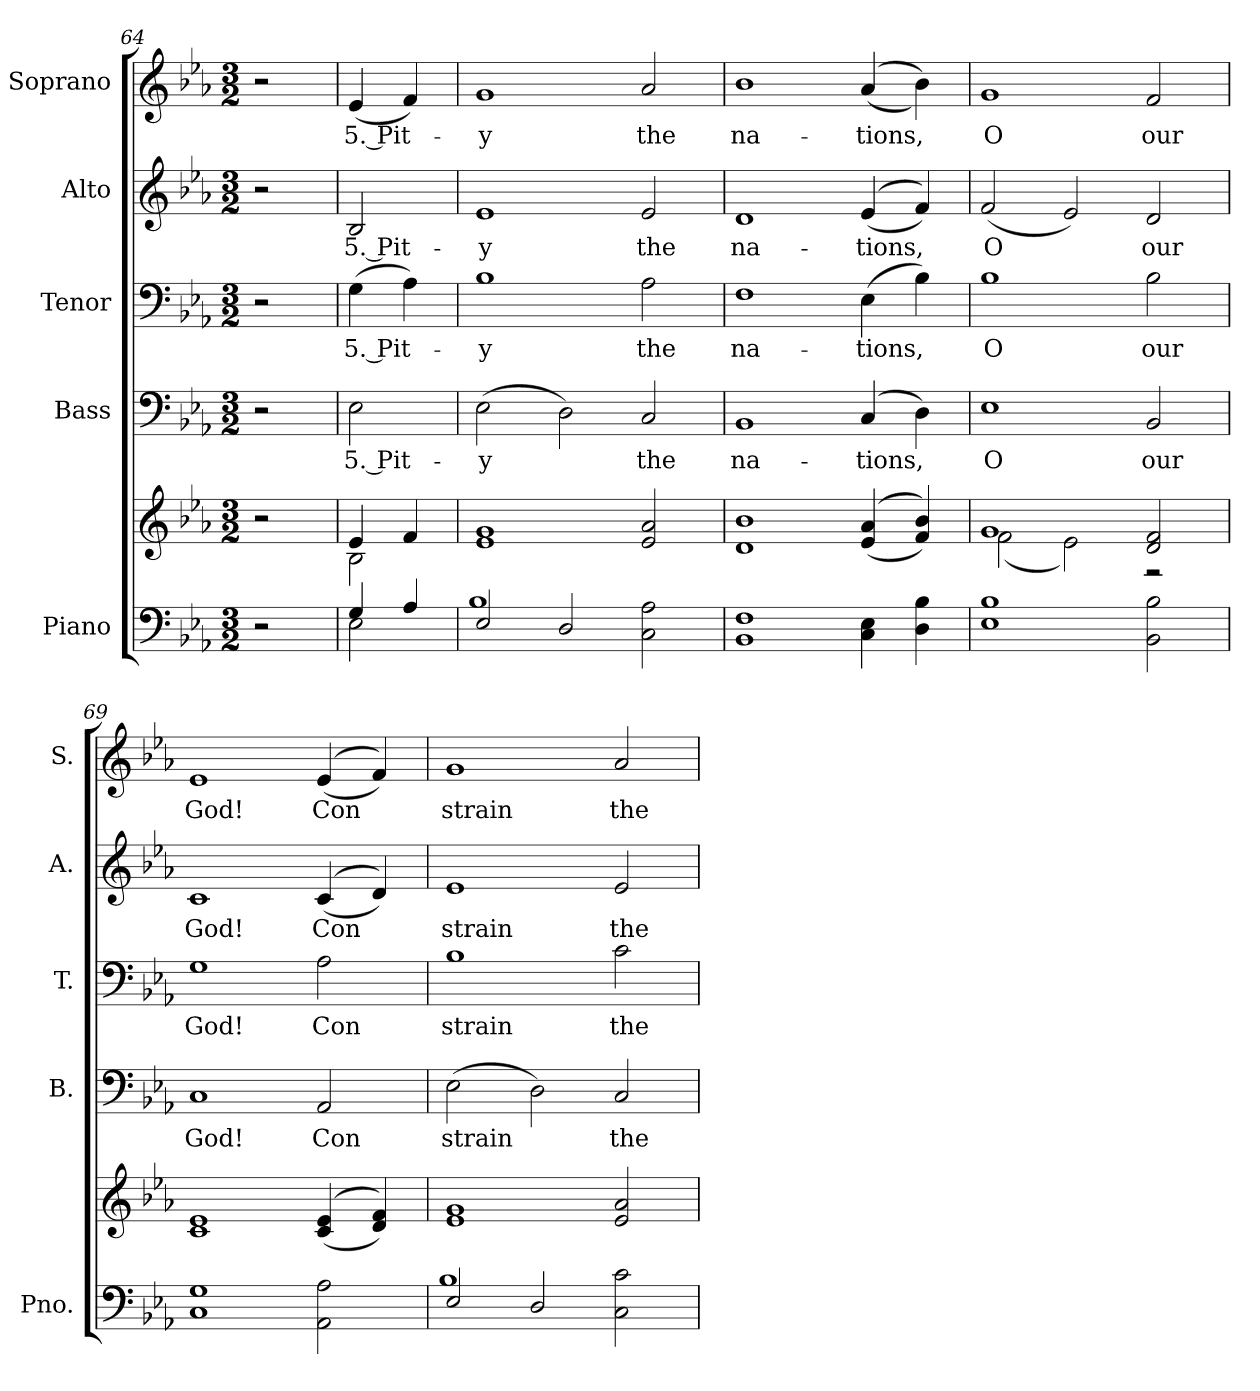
**kern	**kern	**kern	**text	**kern	**text	**kern	**text	**kern	**text
*part5	*part5	*part4	*part4	*part3	*part3	*part2	*part2	*part1	*part1
*staff6	*staff5	*staff4	*staff4	*staff3	*staff3	*staff2	*staff2	*staff1	*staff1
*I"Piano	*	*I"Bass	*	*I"Tenor	*	*I"Alto	*	*I"Soprano	*
*I'Pno.	*	*I'B.	*	*I'T.	*	*I'A.	*	*I'S.	*
!!LO:PB:g=z
*clefF4	*clefG2	*clefF4	*	*clefF4	*	*clefG2	*	*clefG2	*
*k[b-e-a-]	*k[b-e-a-]	*k[b-e-a-]	*	*k[b-e-a-]	*	*k[b-e-a-]	*	*k[b-e-a-]	*
*E-:	*E-:	*E-:	*	*E-:	*	*E-:	*	*E-:	*
*M3/2	*M3/2	*M3/2	*	*M3/2	*	*M3/2	*	*M3/2	*
=64	=64	=64	=64	=64	=64	=64	=64	=64	=64
2r	2r	2r	.	2r	.	2r	.	2r	.
=65	=65	=65	=65	=65	=65	=65	=65	=65	=65
*^	*^	*	*	*	*	*	*	*	*
!	!	!	!	!	!LO:LY:b:color=#000000	!	!	!	!	!	!
!	!	!	!	!	!	!	!LO:LY:b:color=#000000	!	!	!	!
!	!	!	!	!	!	!	!	!	!LO:LY:b:color=#000000	!	!
!	!	!	!	!	!	!	!	!	!	!	!LO:LY:b:color=#000000
4Gi/	2E-i\	4e-i/	2B-i\	2E-i\	5. Pit-	(4Gi\	5. Pit-	2B-i/	5. Pit-	(4e-i/	5. Pit-
4A-i/	.	4fi/	.	.	.	4A-i\)	.	.	.	4fi/)	.
*	*	*v	*v	*	*	*	*	*	*	*	*
=66	=66	=66	=66	=66	=66	=66	=66	=66	=66	=66
!	!	!	!	!LO:LY:b:color=#000000	!	!	!	!	!	!
!	!	!	!	!	!	!LO:LY:b:color=#000000	!	!	!	!
!	!	!	!	!	!	!	!	!LO:LY:b:color=#000000	!	!
!	!	!	!	!	!	!	!	!	!	!LO:LY:b:color=#000000
2E-i/	1B-i	1e-i 1gi	(2E-i\	-y	1B-i	-y	1e-i	-y	1gi	-y
2Di/	.	.	2Di\)	.	.	.	.	.	.	.
!	!	!	!	!LO:LY:b:color=#000000	!	!	!	!	!	!
!	!	!	!	!	!	!LO:LY:b:color=#000000	!	!	!	!
!	!	!	!	!	!	!	!	!LO:LY:b:color=#000000	!	!
!	!	!	!	!	!	!	!	!	!	!LO:LY:b:color=#000000
2Ci\ 2A-i	2ryy	2e-i/ 2a-i	2Ci/	the	2A-i\	the	2e-i/	the	2a-i/	the
*v	*v	*	*	*	*	*	*	*	*	*
=67	=67	=67	=67	=67	=67	=67	=67	=67	=67
*^	*	*	*	*	*	*	*	*	*
!	!	!	!	!LO:LY:b:color=#000000	!	!	!	!	!	!
*v	*v	*	*	*	*	*	*	*	*	*
*^	*	*	*	*	*	*	*	*	*
!	!	!	!	!	!	!LO:LY:b:color=#000000	!	!	!	!
*v	*v	*	*	*	*	*	*	*	*	*
*^	*	*	*	*	*	*	*	*	*
!	!	!	!	!	!	!	!	!LO:LY:b:color=#000000	!	!
*v	*v	*	*	*	*	*	*	*	*	*
*^	*	*	*	*	*	*	*	*	*
!	!	!	!	!	!	!	!	!	!	!LO:LY:b:color=#000000
*v	*v	*	*	*	*	*	*	*	*	*
1BB-i 1Fi	1di 1b-i	1BB-i	na-	1Fi	na-	1di	na-	1b-i	na-
!	!	!	!LO:LY:b:color=#000000	!	!	!	!	!	!
!	!	!	!	!	!LO:LY:b:color=#000000	!	!	!	!
!	!	!	!	!	!	!	!LO:LY:b:color=#000000	!	!
!	!	!	!	!	!	!	!	!	!LO:LY:b:color=#000000
4Ci\ 4E-i	((4e-i/ 4a-i	(4Ci/	-tions,	(4E-i\	-tions,	((4e-i/	-tions,	((4a-i/	-tions,
4Di\ 4B-i	4fi/ 4b-i))	4Di\)	.	4B-i\)	.	4fi/))	.	4b-i\))	.
=68	=68	=68	=68	=68	=68	=68	=68	=68	=68
*	*^	*	*	*	*	*	*	*	*
!	!	!	!	!LO:LY:b:color=#000000	!	!	!	!	!	!
!	!	!	!	!	!	!LO:LY:b:color=#000000	!	!	!	!
!	!	!	!	!	!	!	!	!LO:LY:b:color=#000000	!	!
!	!	!	!	!	!	!	!	!	!	!LO:LY:b:color=#000000
1E-i 1B-i	1gi	(2fi\	1E-i	O	1B-i	O	(2fi/	O	1gi	O
.	.	2e-i\)	.	.	.	.	2e-i/)	.	.	.
!	!	!	!	!LO:LY:b:color=#000000	!	!	!	!	!	!
!	!	!	!	!	!	!LO:LY:b:color=#000000	!	!	!	!
!	!	!	!	!	!	!	!	!LO:LY:b:color=#000000	!	!
!	!	!	!	!	!	!	!	!	!	!LO:LY:b:color=#000000
2BB-i\ 2B-i	2di/ 2fi	2r	2BB-i/	our	2B-i\	our	2di/	our	2fi/	our
*	*v	*v	*	*	*	*	*	*	*	*
=69	=69	=69	=69	=69	=69	=69	=69	=69	=69
*	*^	*	*	*	*	*	*	*	*
!	!	!	!	!LO:LY:b:color=#000000	!	!	!	!	!	!
*	*v	*v	*	*	*	*	*	*	*	*
*	*^	*	*	*	*	*	*	*	*
!	!	!	!	!	!	!LO:LY:b:color=#000000	!	!	!	!
*	*v	*v	*	*	*	*	*	*	*	*
*	*^	*	*	*	*	*	*	*	*
!	!	!	!	!	!	!	!	!LO:LY:b:color=#000000	!	!
*	*v	*v	*	*	*	*	*	*	*	*
*	*^	*	*	*	*	*	*	*	*
!	!	!	!	!	!	!	!	!	!	!LO:LY:b:color=#000000
*	*v	*v	*	*	*	*	*	*	*	*
1Ci 1Gi	1ci 1e-i	1Ci	God!	1Gi	God!	1ci	God!	1e-i	God!
!	!	!	!LO:LY:b:color=#000000	!	!	!	!	!	!
!	!	!	!	!	!LO:LY:b:color=#000000	!	!	!	!
!	!	!	!	!	!	!	!LO:LY:b:color=#000000	!	!
!	!	!	!	!	!	!	!	!	!LO:LY:b:color=#000000
2AA-i\ 2A-i	((4ci/ 4e-i	2AA-i/	Con	2A-i\	Con	((4ci/	Con	((4e-i/	Con
.	4di/ 4fi))	.	.	.	.	4di/))	.	4fi/))	.
=70	=70	=70	=70	=70	=70	=70	=70	=70	=70
*^	*	*	*	*	*	*	*	*	*
!	!	!	!	!LO:LY:b:color=#000000	!	!	!	!	!	!
!	!	!	!	!	!	!LO:LY:b:color=#000000	!	!	!	!
!	!	!	!	!	!	!	!	!LO:LY:b:color=#000000	!	!
!	!	!	!	!	!	!	!	!	!	!LO:LY:b:color=#000000
2E-i/	1B-i	1e-i 1gi	(2E-i\	strain	1B-i	strain	1e-i	strain	1gi	strain
2Di/	.	.	2Di\)	.	.	.	.	.	.	.
!	!	!	!	!LO:LY:b:color=#000000	!	!	!	!	!	!
!	!	!	!	!	!	!LO:LY:b:color=#000000	!	!	!	!
!	!	!	!	!	!	!	!	!LO:LY:b:color=#000000	!	!
!	!	!	!	!	!	!	!	!	!	!LO:LY:b:color=#000000
2Ci\ 2ci	2ryy	2e-i/ 2a-i	2Ci/	the	2ci\	the	2e-i/	the	2a-i/	the
*v	*v	*	*	*	*	*	*	*	*	*
=	=	=	=	=	=	=	=	=	=
*-	*-	*-	*-	*-	*-	*-	*-	*-	*-
